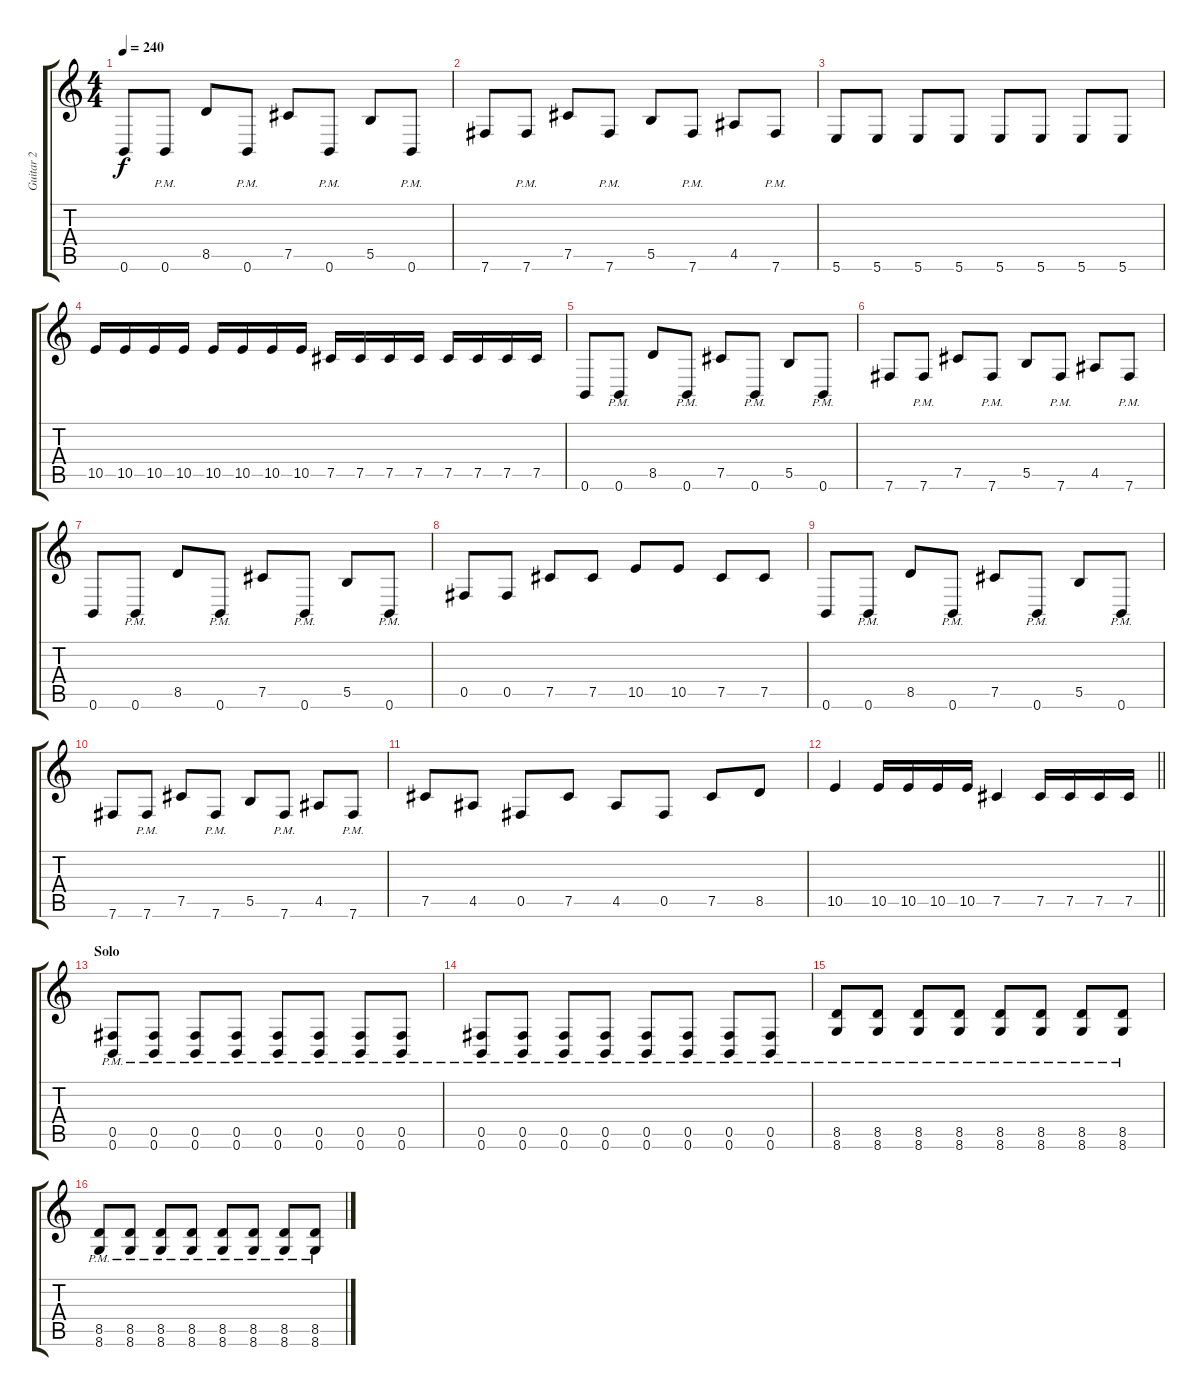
\track ("Guitar 2" "Guitar 2") {instrument distortionguitar}
\staff {score tabs}
\tuning (Db4 Ab3 E3 B2 Gb2 B1) {hide}
\ts (4 4)
\tempo 240
\clef g2
\ks c
0.6.8{dy f} 0.6{pm}.8 8.5.8 0.6{pm}.8 7.5.8 0.6{pm}.8 5.5.8 0.6{pm}.8 |
7.6.8 7.6{pm}.8 7.5.8 7.6{pm}.8 5.5.8 7.6{pm}.8 4.5.8 7.6{pm}.8 |
5.6.8 5.6.8 5.6.8 5.6.8 5.6.8 5.6.8 5.6.8 5.6.8 |
10.5.16 10.5.16 10.5.16 10.5.16 10.5.16 10.5.16 10.5.16 10.5.16 7.5.16 7.5.16 7.5.16 7.5.16 7.5.16 7.5.16 7.5.16 7.5.16 |
0.6.8 0.6{pm}.8 8.5.8 0.6{pm}.8 7.5.8 0.6{pm}.8 5.5.8 0.6{pm}.8 |
7.6.8 7.6{pm}.8 7.5.8 7.6{pm}.8 5.5.8 7.6{pm}.8 4.5.8 7.6{pm}.8 |
0.6.8 0.6{pm}.8 8.5.8 0.6{pm}.8 7.5.8 0.6{pm}.8 5.5.8 0.6{pm}.8 |
0.5.8 0.5.8 7.5.8 7.5.8 10.5.8 10.5.8 7.5.8 7.5.8 |
0.6.8 0.6{pm}.8 8.5.8 0.6{pm}.8 7.5.8 0.6{pm}.8 5.5.8 0.6{pm}.8 |
7.6.8 7.6{pm}.8 7.5.8 7.6{pm}.8 5.5.8 7.6{pm}.8 4.5.8 7.6{pm}.8 |
7.5.8 4.5.8 0.5.8 7.5.8 4.5.8 0.5.8 7.5.8 8.5.8 |
\barLineRight lightlight
10.5.4 10.5.16 10.5.16 10.5.16 10.5.16 7.5.4 7.5.16 7.5.16 7.5.16 7.5.16 |
\section ("" "Solo")
(0.5{pm} 0.6{pm}).8 (0.5{pm} 0.6{pm}).8 (0.5{pm} 0.6{pm}).8 (0.5{pm} 0.6{pm}).8 (0.5{pm} 0.6{pm}).8 (0.5{pm} 0.6{pm}).8 (0.5{pm} 0.6{pm}).8 (0.5{pm} 0.6{pm}).8 |
(0.5{pm} 0.6{pm}).8 (0.5{pm} 0.6{pm}).8 (0.5{pm} 0.6{pm}).8 (0.5{pm} 0.6{pm}).8 (0.5{pm} 0.6{pm}).8 (0.5{pm} 0.6{pm}).8 (0.5{pm} 0.6{pm}).8 (0.5{pm} 0.6{pm}).8 |
(8.5{pm} 8.6{pm}).8 (8.5{pm} 8.6{pm}).8 (8.5{pm} 8.6{pm}).8 (8.5{pm} 8.6{pm}).8 (8.5{pm} 8.6{pm}).8 (8.5{pm} 8.6{pm}).8 (8.5{pm} 8.6{pm}).8 (8.5{pm} 8.6{pm}).8 |
(8.5{pm} 8.6{pm}).8 (8.5{pm} 8.6{pm}).8 (8.5{pm} 8.6{pm}).8 (8.5{pm} 8.6{pm}).8 (8.5{pm} 8.6{pm}).8 (8.5{pm} 8.6{pm}).8 (8.5{pm} 8.6{pm}).8 (8.5{pm} 8.6{pm}).8
